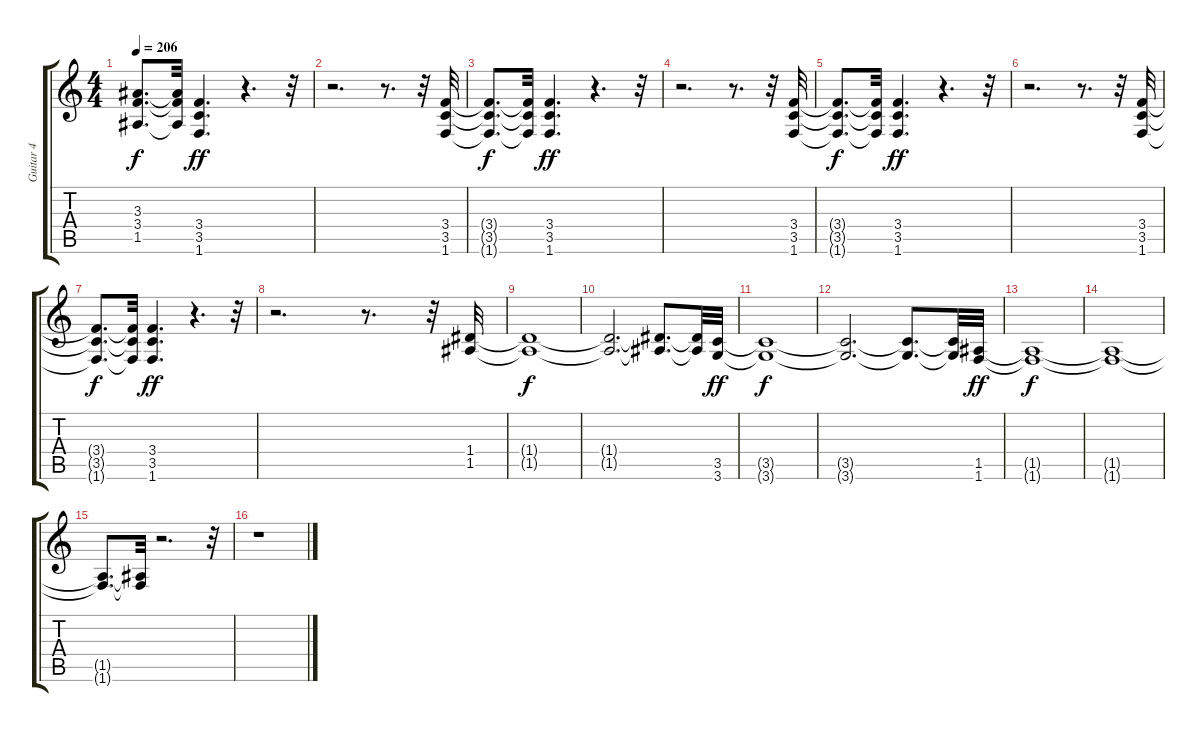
\track ("Guitar 4" "Guitar 4") {instrument electricguitarjazz}
\staff {score tabs}
\tuning (E4 B3 G3 D3 A2 E2) {hide}
\ts (4 4)
\tempo 206
\clef g2
\ks c
(3.3{t} 3.4{t} 1.5{t}).8{d dy f} (3.3{t} 3.4{t} 1.5{t}).32 (3.4 3.5 1.6).4{d dy ff} r.4{d} r.32 |
r.2{d} r.8{d} r.32 (3.4 3.5 1.6).32 |
(3.4{t} 3.5{t} 1.6{t}).8{d dy f} (3.4{t} 3.5{t} 1.6{t}).32 (3.4 3.5 1.6).4{d dy ff} r.4{d} r.32 |
r.2{d} r.8{d} r.32 (3.4 3.5 1.6).32 |
(3.4{t} 3.5{t} 1.6{t}).8{d dy f} (3.4{t} 3.5{t} 1.6{t}).32 (3.4 3.5 1.6).4{d dy ff} r.4{d} r.32 |
r.2{d} r.8{d} r.32 (3.4 3.5 1.6).32 |
(3.4{t} 3.5{t} 1.6{t}).8{d dy f} (3.4{t} 3.5{t} 1.6{t}).32 (3.4 3.5 1.6).4{d dy ff} r.4{d} r.32 |
r.2{d} r.8{d} r.32 (1.4 1.5).32 |
(1.4{t} 1.5{t}).1{dy f} |
(1.4{t} 1.5{t}).2{d} (1.4{t} 1.5{t}).8{d} (1.4{t} 1.5{t}).32 (3.5 3.6).32{dy ff} |
(3.5{t} 3.6{t}).1{dy f} |
(3.5{t} 3.6{t}).2{d} (3.5{t} 3.6{t}).8{d} (3.5{t} 3.6{t}).32 (1.5 1.6).32{dy ff} |
(1.5{t} 1.6{t}).1{dy f} |
(1.5{t} 1.6{t}).1 |
(1.5{t} 1.6{t}).8{d} (1.5{t} 1.6{t}).32 r.2{d} r.32 |
r.1
